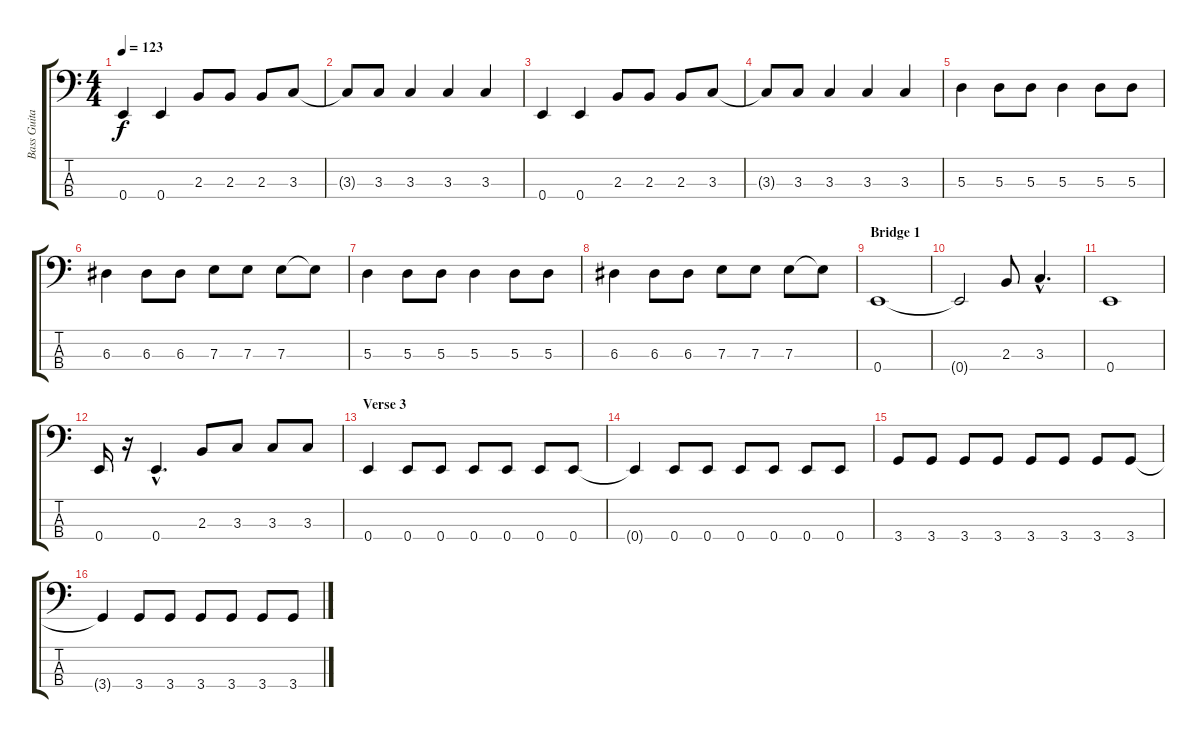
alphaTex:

\track ("Bass Guitar" "Bass Guita") {instrument slapbass2}
\staff {score tabs}
\tuning (G2 D2 A1 E1) {hide}
\ts (4 4)
\tempo 123
\clef f4
\ks c
0.4.4{dy f} 0.4.4 2.3.8 2.3.8 2.3.8 3.3.8 |
3.3{t}.8 3.3.8 3.3.4 3.3.4 3.3.4 |
0.4.4 0.4.4 2.3.8 2.3.8 2.3.8 3.3.8 |
3.3{t}.8 3.3.8 3.3.4 3.3.4 3.3.4 |
5.3.4 5.3.8 5.3.8 5.3.4 5.3.8 5.3.8 |
6.3.4 6.3.8 6.3.8 7.3.8 7.3.8 7.3.8 7.3{t}.8 |
5.3.4 5.3.8 5.3.8 5.3.4 5.3.8 5.3.8 |
6.3.4 6.3.8 6.3.8 7.3.8 7.3.8 7.3.8 7.3{t}.8 |
\section ("" "Bridge 1")
0.4.1 |
0.4{t}.2 2.3.8 3.3{hac}.4{d} |
0.4.1 |
0.4.16 r.16 0.4{hac}.4{d} 2.3.8 3.3.8 3.3.8 3.3.8 |
\section ("" "Verse 3")
0.4.4 0.4.8 0.4.8 0.4.8 0.4.8 0.4.8 0.4.8 |
0.4{t}.4 0.4.8 0.4.8 0.4.8 0.4.8 0.4.8 0.4.8 |
3.4.8 3.4.8 3.4.8 3.4.8 3.4.8 3.4.8 3.4.8 3.4.8 |
3.4{t}.4 3.4.8 3.4.8 3.4.8 3.4.8 3.4.8 3.4.8
